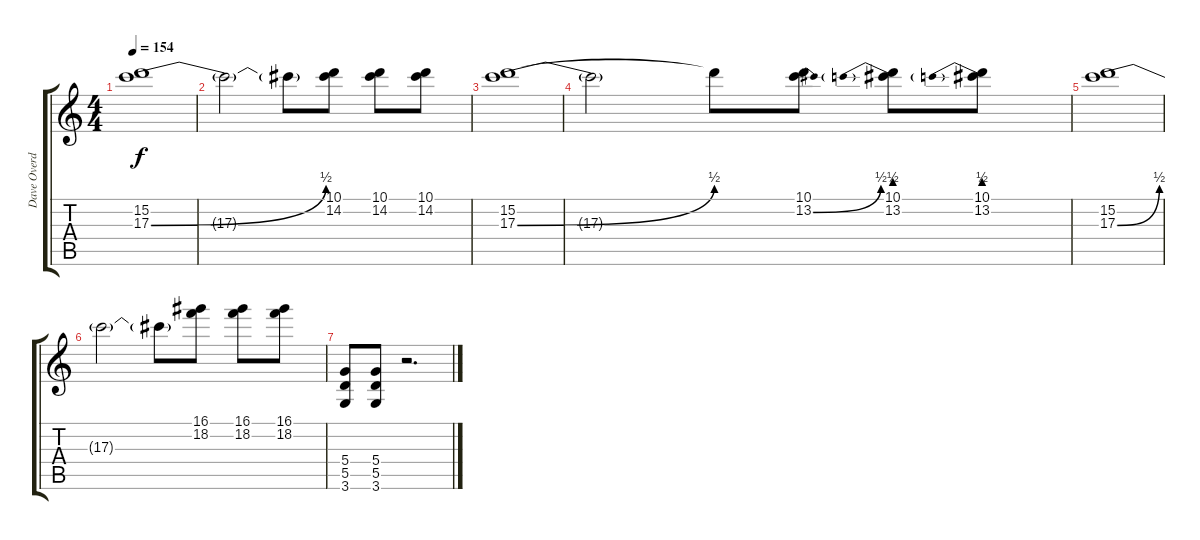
\track ("Dave Overdrive" "Dave Overd") {instrument overdrivenguitar}
\staff {score tabs}
\tuning (E4 B3 G3 D3 A2 E2) {hide}
\ts (4 4)
\tempo 154
\clef g2
\ks c
(15.2 17.3{be (bend 0 0 60 2)}).1{dy f} |
17.3{t}.2 17.3{t}.8 (10.1 14.2).8 (10.1 14.2).8 (10.1 14.2).8 |
(15.2 17.3{be (bend 0 0 60 2)}).1 |
17.3{t}.2 15.2{t}.8 (10.1 13.2{be (bend 0 0 60 2)}).8 (10.1 13.2{be (prebend 0 2 60 2)}).8 (10.1 13.2{be (prebend 0 2 60 2)}).8 |
(15.2 17.3{be (bend 0 0 60 2)}).1 |
17.3{t}.2 17.3{t}.8 (16.1 18.2).8 (16.1 18.2).8 (16.1 18.2).8 |
(5.4 5.5 3.6).8 (5.4 5.5 3.6).8 r.2{d}
